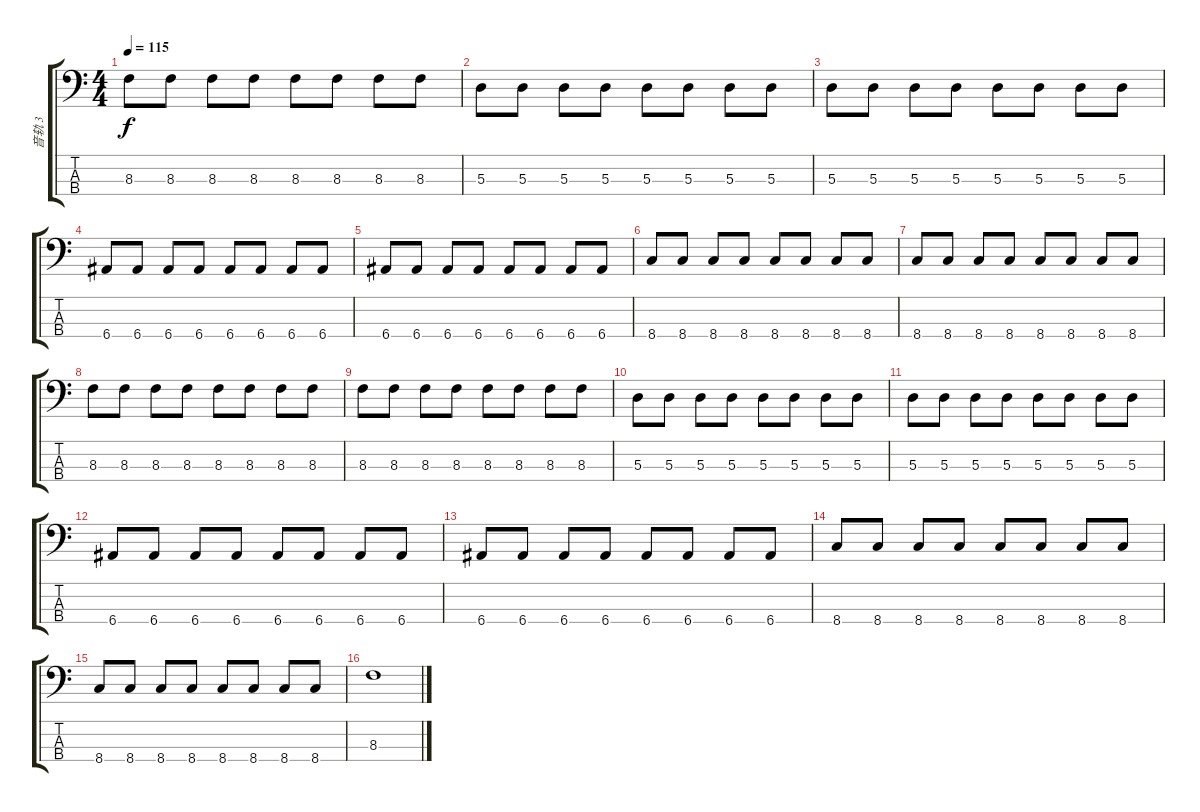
\track ("音轨 3" "音轨 3") {instrument electricbassfinger}
\staff {score tabs}
\tuning (G2 D2 A1 E1) {hide}
\ts (4 4)
\tempo 115
\clef f4
\ks c
8.3.8{dy f} 8.3.8 8.3.8 8.3.8 8.3.8 8.3.8 8.3.8 8.3.8 |
5.3.8 5.3.8 5.3.8 5.3.8 5.3.8 5.3.8 5.3.8 5.3.8 |
5.3.8 5.3.8 5.3.8 5.3.8 5.3.8 5.3.8 5.3.8 5.3.8 |
6.4.8 6.4.8 6.4.8 6.4.8 6.4.8 6.4.8 6.4.8 6.4.8 |
6.4.8 6.4.8 6.4.8 6.4.8 6.4.8 6.4.8 6.4.8 6.4.8 |
8.4.8 8.4.8 8.4.8 8.4.8 8.4.8 8.4.8 8.4.8 8.4.8 |
8.4.8 8.4.8 8.4.8 8.4.8 8.4.8 8.4.8 8.4.8 8.4.8 |
8.3.8 8.3.8 8.3.8 8.3.8 8.3.8 8.3.8 8.3.8 8.3.8 |
8.3.8 8.3.8 8.3.8 8.3.8 8.3.8 8.3.8 8.3.8 8.3.8 |
5.3.8 5.3.8 5.3.8 5.3.8 5.3.8 5.3.8 5.3.8 5.3.8 |
5.3.8 5.3.8 5.3.8 5.3.8 5.3.8 5.3.8 5.3.8 5.3.8 |
6.4.8 6.4.8 6.4.8 6.4.8 6.4.8 6.4.8 6.4.8 6.4.8 |
6.4.8 6.4.8 6.4.8 6.4.8 6.4.8 6.4.8 6.4.8 6.4.8 |
8.4.8 8.4.8 8.4.8 8.4.8 8.4.8 8.4.8 8.4.8 8.4.8 |
8.4.8 8.4.8 8.4.8 8.4.8 8.4.8 8.4.8 8.4.8 8.4.8 |
8.3.1
